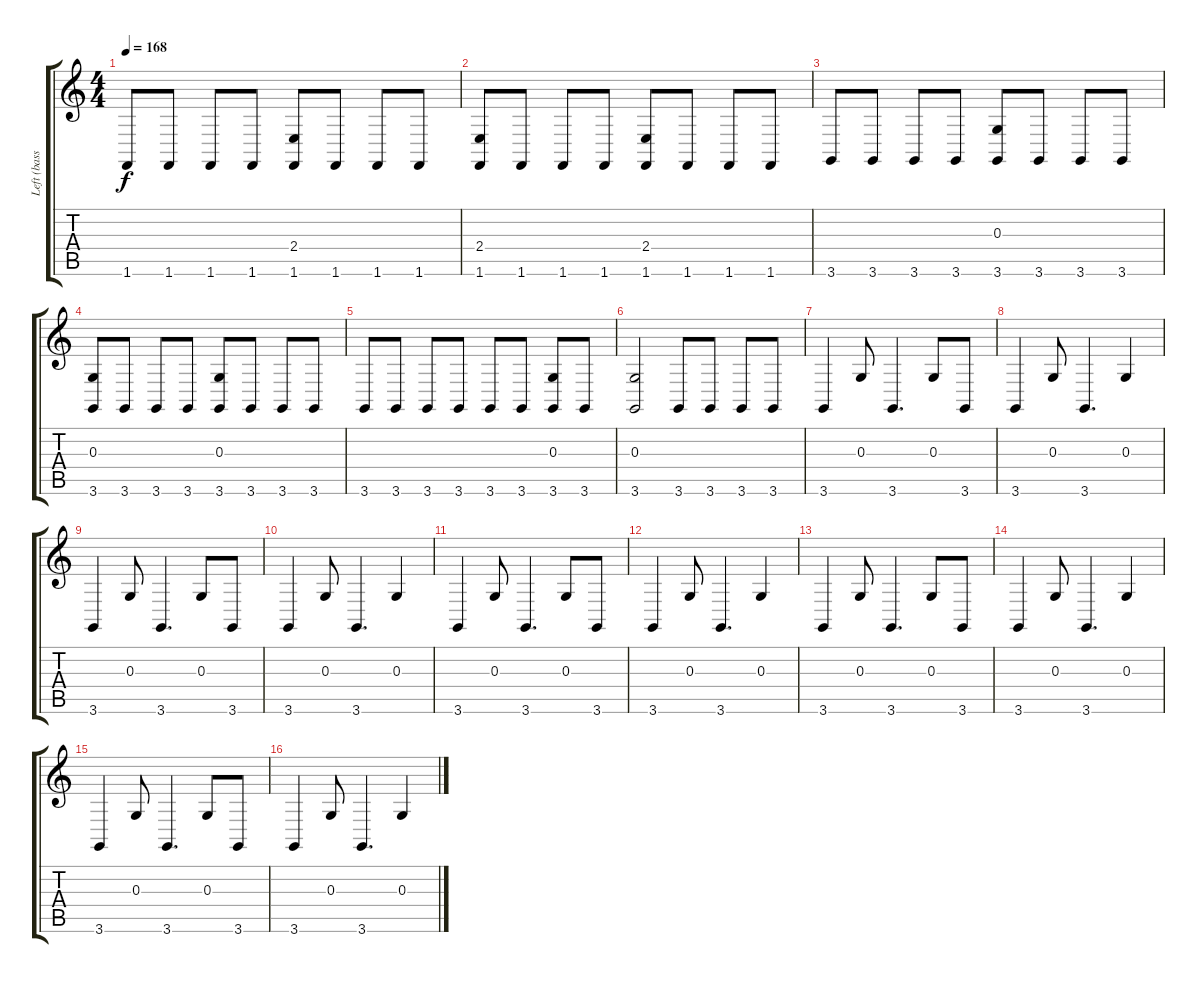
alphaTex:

\track ("Left (bass)" "Left (bass") {instrument acousticgrandpiano}
\staff {score tabs}
\tuning (E4 B3 G3 D3 A2 E2) {hide}
\ts (4 4)
\tempo 168
\clef g2
\ks c
1.6.8{dy f} 1.6.8 1.6.8 1.6.8 (2.4 1.6).8 1.6.8 1.6.8 1.6.8 |
(2.4 1.6).8 1.6.8 1.6.8 1.6.8 (2.4 1.6).8 1.6.8 1.6.8 1.6.8 |
3.6.8 3.6.8 3.6.8 3.6.8 (0.3 3.6).8 3.6.8 3.6.8 3.6.8 |
(0.3 3.6).8 3.6.8 3.6.8 3.6.8 (0.3 3.6).8 3.6.8 3.6.8 3.6.8 |
3.6.8 3.6.8 3.6.8 3.6.8 3.6.8 3.6.8 (0.3 3.6).8 3.6.8 |
(0.3 3.6).2 3.6.8 3.6.8 3.6.8 3.6.8 |
3.6.4 0.3.8 3.6.4{d} 0.3.8 3.6.8 |
3.6.4 0.3.8 3.6.4{d} 0.3.4 |
3.6.4 0.3.8 3.6.4{d} 0.3.8 3.6.8 |
3.6.4 0.3.8 3.6.4{d} 0.3.4 |
3.6.4 0.3.8 3.6.4{d} 0.3.8 3.6.8 |
3.6.4 0.3.8 3.6.4{d} 0.3.4 |
3.6.4 0.3.8 3.6.4{d} 0.3.8 3.6.8 |
3.6.4 0.3.8 3.6.4{d} 0.3.4 |
3.6.4 0.3.8 3.6.4{d} 0.3.8 3.6.8 |
3.6.4 0.3.8 3.6.4{d} 0.3.4
